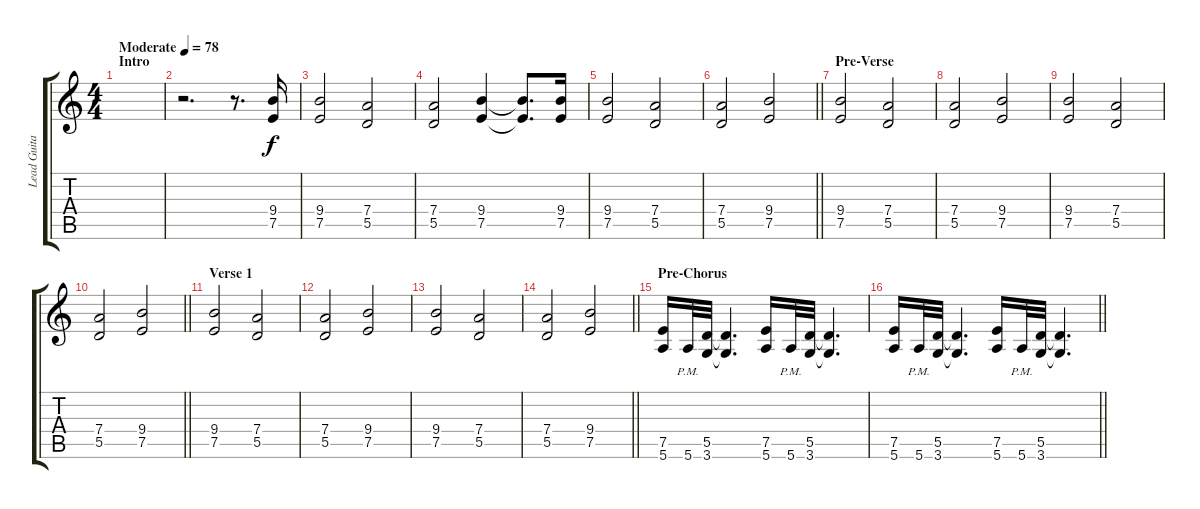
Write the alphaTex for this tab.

\track ("Lead Guitar" "Lead Guita") {instrument distortionguitar}
\staff {score tabs}
\tuning (E4 B3 G3 D3 A2 E2) {hide}
\ts (4 4)
\section ("" "Intro")
\tempo (78 "Moderate")
\clef g2
\ks c
|
r.2{d} r.8{d} (9.4 7.5).16 |
(9.4 7.5).2 (7.4 5.5).2 |
(7.4 5.5).2 (9.4 7.5).4 (9.4{t} 7.5{t}).8{d} (9.4 7.5).16 |
(9.4 7.5).2 (7.4 5.5).2 |
\barLineRight lightlight
(7.4 5.5).2 (9.4 7.5).2 |
\section ("" "Pre-Verse")
(9.4 7.5).2 (7.4 5.5).2 |
(7.4 5.5).2 (9.4 7.5).2 |
(9.4 7.5).2 (7.4 5.5).2 |
\barLineRight lightlight
(7.4 5.5).2 (9.4 7.5).2 |
\section ("" "Verse 1")
(9.4 7.5).2 (7.4 5.5).2 |
(7.4 5.5).2 (9.4 7.5).2 |
(9.4 7.5).2 (7.4 5.5).2 |
\barLineRight lightlight
(7.4 5.5).2 (9.4 7.5).2 |
\section ("" "Pre-Chorus")
(7.5 5.6).16 5.6{pm}.32 (5.5 3.6).32 (5.5{t} 3.6{t}).4{d} (7.5 5.6).16 5.6{pm}.32 (5.5 3.6).32 (5.5{t} 3.6{t}).4{d} |
\barLineRight lightlight
(7.5 5.6).16 5.6{pm}.32 (5.5 3.6).32 (5.5{t} 3.6{t}).4{d} (7.5 5.6).16 5.6{pm}.32 (5.5 3.6).32 (5.5{t} 3.6{t}).4{d}
